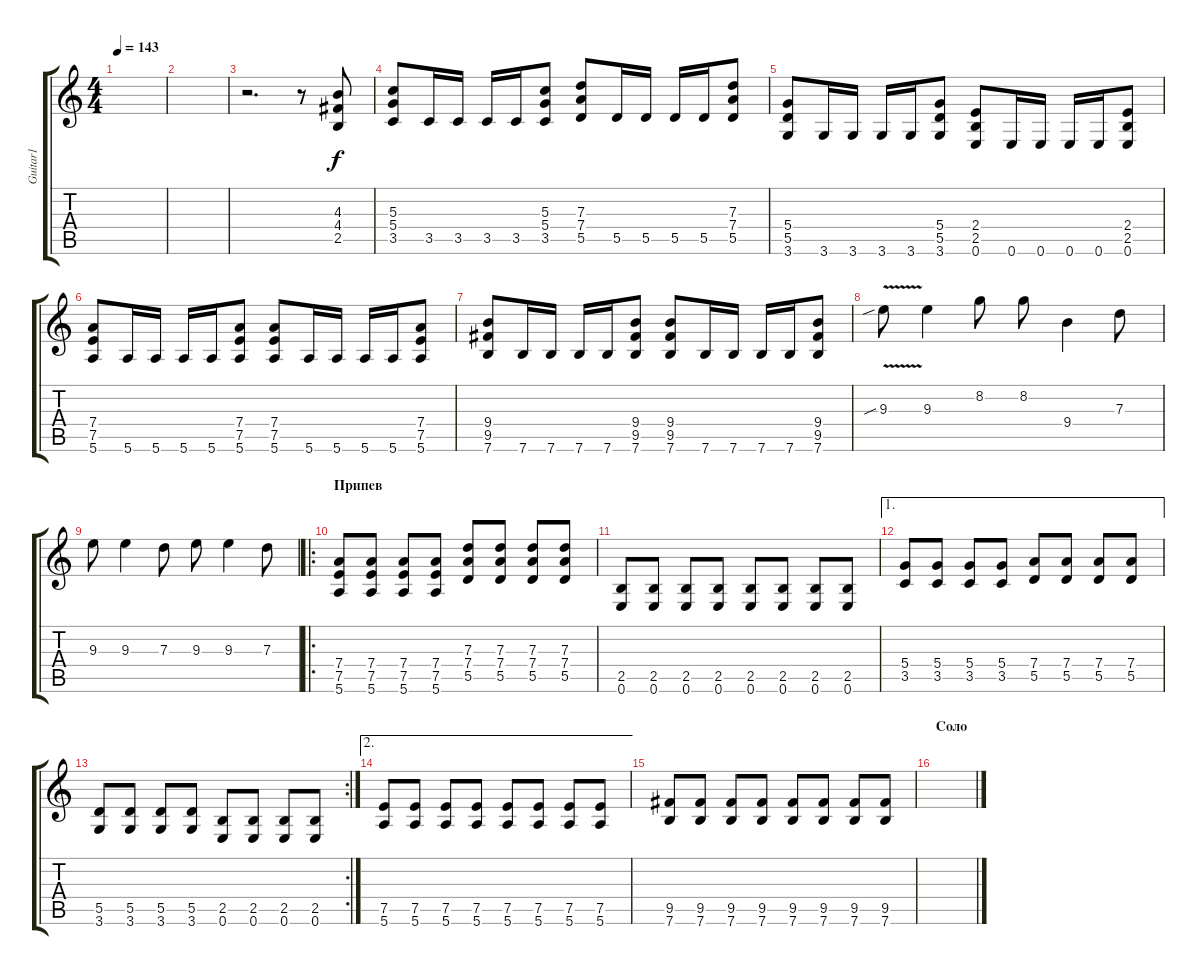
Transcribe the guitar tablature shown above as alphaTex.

\track ("Guitar1" "Guitar1") {instrument overdrivenguitar}
\staff {score tabs}
\tuning (E4 B3 G3 D3 A2 E2) {hide}
\ts (4 4)
\tempo 143
\clef g2
\ks c
|
|
r.2{d} r.8 (4.3 4.4 2.5).8 |
(5.3 5.4 3.5).8 3.5.16 3.5.16 3.5.16 3.5.16 (5.3 5.4 3.5).8 (7.3 7.4 5.5).8 5.5.16 5.5.16 5.5.16 5.5.16 (7.3 7.4 5.5).8 |
(5.4 5.5 3.6).8 3.6.16 3.6.16 3.6.16 3.6.16 (5.4 5.5 3.6).8 (2.4 2.5 0.6).8 0.6.16 0.6.16 0.6.16 0.6.16 (2.4 2.5 0.6).8 |
(7.4 7.5 5.6).8 5.6.16 5.6.16 5.6.16 5.6.16 (7.4 7.5 5.6).8 (7.4 7.5 5.6).8 5.6.16 5.6.16 5.6.16 5.6.16 (7.4 7.5 5.6).8 |
(9.4 9.5 7.6).8 7.6.16 7.6.16 7.6.16 7.6.16 (9.4 9.5 7.6).8 (9.4 9.5 7.6).8 7.6.16 7.6.16 7.6.16 7.6.16 (9.4 9.5 7.6).8 |
\section ("" " ")
9.3{v sib}.8 9.3.4 8.2.8 8.2.8 9.4.4 7.3.8 |
9.3.8 9.3.4 7.3.8 9.3.8 9.3.4 7.3.8 |
\ro
\section ("" "Припев")
(7.4 7.5 5.6).8 (7.4 7.5 5.6).8 (7.4 7.5 5.6).8 (7.4 7.5 5.6).8 (7.3 7.4 5.5).8 (7.3 7.4 5.5).8 (7.3 7.4 5.5).8 (7.3 7.4 5.5).8 |
(2.5 0.6).8 (2.5 0.6).8 (2.5 0.6).8 (2.5 0.6).8 (2.5 0.6).8 (2.5 0.6).8 (2.5 0.6).8 (2.5 0.6).8 |
\ae 1
(5.4 3.5).8 (5.4 3.5).8 (5.4 3.5).8 (5.4 3.5).8 (7.4 5.5).8 (7.4 5.5).8 (7.4 5.5).8 (7.4 5.5).8 |
\rc 2
(5.5 3.6).8 (5.5 3.6).8 (5.5 3.6).8 (5.5 3.6).8 (2.5 0.6).8 (2.5 0.6).8 (2.5 0.6).8 (2.5 0.6).8 |
\ae 2
(7.5 5.6).8 (7.5 5.6).8 (7.5 5.6).8 (7.5 5.6).8 (7.5 5.6).8 (7.5 5.6).8 (7.5 5.6).8 (7.5 5.6).8 |
(9.5 7.6).8 (9.5 7.6).8 (9.5 7.6).8 (9.5 7.6).8 (9.5 7.6).8 (9.5 7.6).8 (9.5 7.6).8 (9.5 7.6).8 |
\section ("" "Соло")
